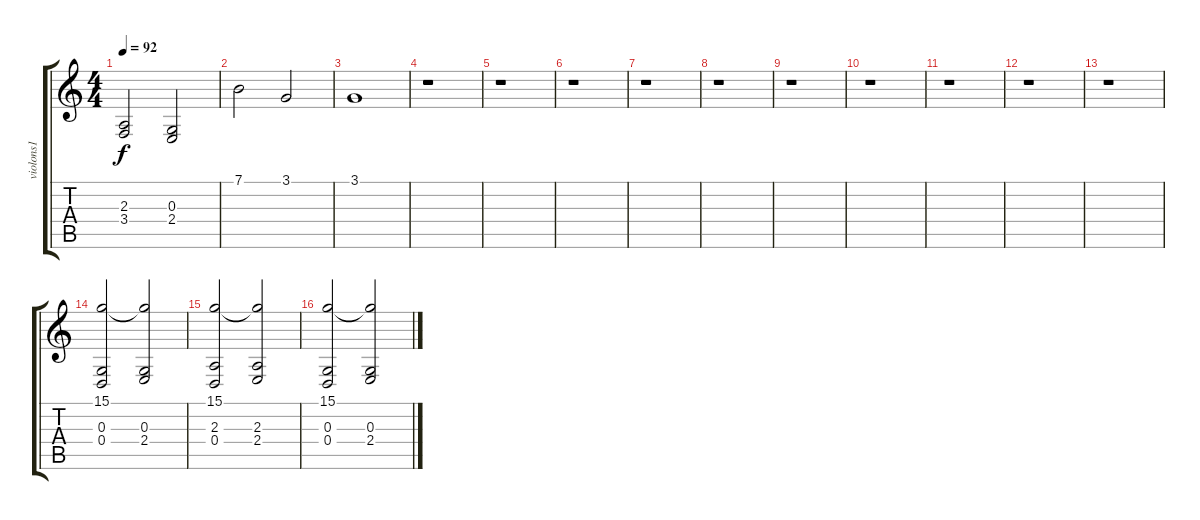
\track ("violons1" "violons1") {instrument stringensemble2}
\staff {score tabs}
\tuning (E4 B3 G3 D3 A2 E2) {hide}
\ts (4 4)
\tempo 92
\clef g2
\ks c
(2.3 3.4).2{dy f} (0.3 2.4).2 |
7.1.2 3.1.2 |
3.1.1 |
r.1 |
r.1 |
r.1 |
r.1 |
r.1 |
r.1 |
r.1 |
r.1 |
r.1 |
r.1 |
(15.1 0.3 0.4).2 (15.1{t} 0.3 2.4).2 |
(15.1 2.3 0.4).2 (15.1{t} 2.3 2.4).2 |
(15.1 0.3 0.4).2 (15.1{t} 0.3 2.4).2
